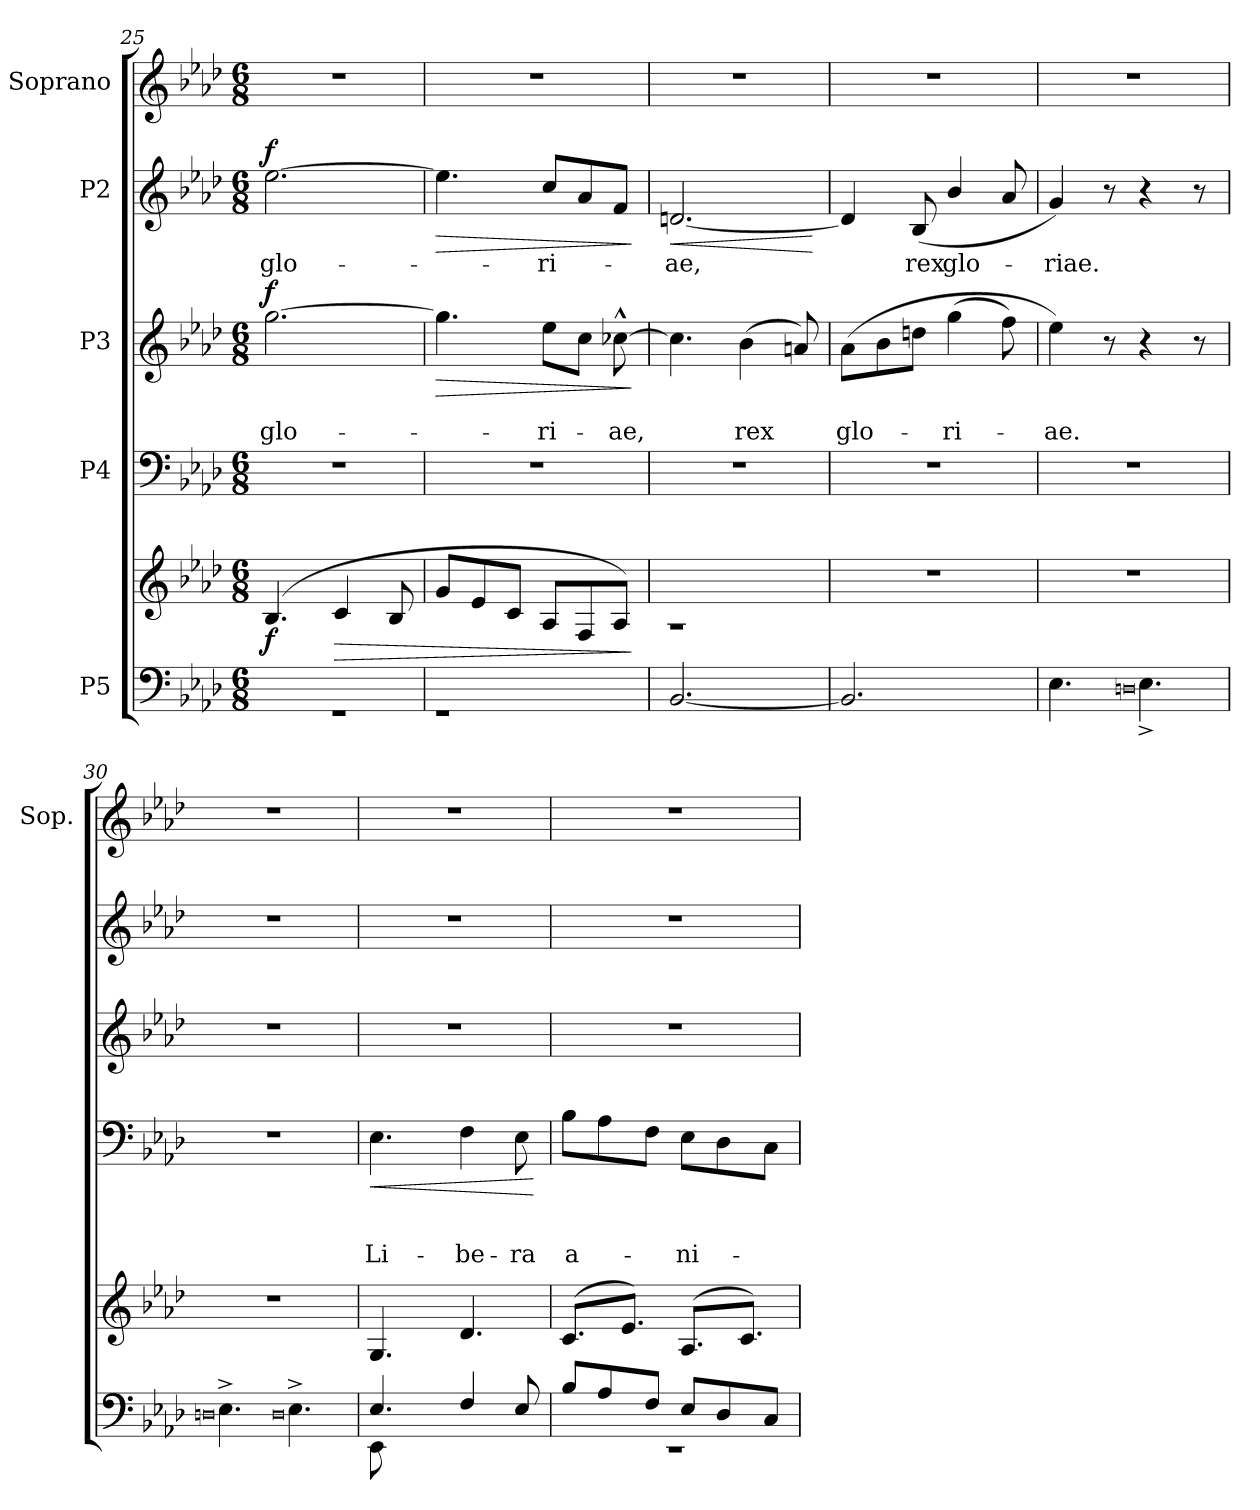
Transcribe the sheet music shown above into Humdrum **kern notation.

**kern	**kern	**dynam	**kern	**text	**text	**text	**dynam	**kern	**text	**text	**dynam	**kern	**text	**dynam	**kern
*part5	*part5	*part5	*part4	*part4	*part4	*part4	*part4	*part3	*part3	*part3	*part3	*part2	*part2	*part2	*part1
*staff6	*staff5	*staff5/6	*staff4	*staff4	*staff4	*staff4	*staff4	*staff3	*staff3	*staff3	*staff3	*staff2	*staff2	*staff2	*staff1
*I"P5	*	*	*I"P4	*	*	*	*	*I"P3	*	*	*	*I"P2	*	*	*I"Soprano
*	*	*	*	*	*	*	*	*	*	*	*	*	*	*	*I'Sop.
*clefF4	*clefG2	*	*clefF4	*	*	*	*	*clefG2	*	*	*	*clefG2	*	*	*clefG2
*	*	*	*	*	*	*	*	*ITrd7c12	*	*	*	*	*	*	*
*k[b-e-a-d-]	*k[b-e-a-d-]	*	*k[b-e-a-d-]	*	*	*	*	*k[b-e-a-d-]	*	*	*	*k[b-e-a-d-]	*	*	*k[b-e-a-d-]
*A-:	*A-:	*	*A-:	*	*	*	*	*A-:	*	*	*	*A-:	*	*	*A-:
*M6/8	*M6/8	*	*M6/8	*	*	*	*	*M6/8	*	*	*	*M6/8	*	*	*M6/8
=25	=25	=25	=25	=25	=25	=25	=25	=25	=25	=25	=25	=25	=25	=25	=25
*^	*	*	*	*	*	*	*	*	*	*	*	*	*	*	*
!	!LO:N:vis=1	!	!LO:DY:b	!LO:N:vis=1	!	!	!	!	!	!	!LO:LY:b	!LO:DY:a	!	!LO:LY:b	!LO:DY:a	!
*	*	*^	*	*	*	*	*	*	*	*	*	*	*	*	*	*
*	*	*	*^	*	*	*	*	*	*	*	*	*	*	*	*	*	*
2.ryy	2.r	2.ryy	2.ryy	(<4.B-/	f	2.r	.	.	.	.	[>2.g\	.	glo-	f	[>2.ee-\	glo-	f	2.r
!	!	!	!	!	!LO:HP:b	!	!	!	!	!	!	!	!	!	!	!	!	!
.	.	.	.	4c/	>	.	.	.	.	.	.	.	.	.	.	.	.	.
.	.	.	.	8B-/	.	.	.	.	.	.	.	.	.	.	.	.	.	.
=26	=26	=26	=26	=26	=26	=26	=26	=26	=26	=26	=26	=26	=26	=26	=26	=26	=26	=26
!	!LO:N:vis=1	!	!	!	!	!LO:N:vis=1	!	!	!	!	!	!	!	!LO:HP:b	!	!	!LO:HP:b	!
2.ryy	2.r	2.ryy	2.ryy	8g/L	.	2.r	.	.	.	.	4.g\]	.	.	>	4.ee-\]	.	>	2.r
.	.	.	.	8e-/	.	.	.	.	.	.	.	.	.	.	.	.	.	.
.	.	.	.	8c/J	.	.	.	.	.	.	.	.	.	.	.	.	.	.
!	!	!	!	!	!	!	!	!	!	!	!	!	!LO:LY:b	!	!	!LO:LY:b	!	!
.	.	.	.	8A-/L	.	.	.	.	.	.	8e-\L	.	-ri-	.	8cc/L	-ri-	.	.
.	.	.	.	8F/	.	.	.	.	.	.	8c\J	.	.	.	8a-/	.	.	.
!	!	!	!	!	!	!	!	!	!	!	!	!	!LO:LY:b	!	!	!	!	!
.	.	.	.	8A-/J)	.	.	.	.	.	.	[>8c-X^^>\	.	-ae,	.	8f/J	.	.	.
*v	*v	*	*	*	*	*	*	*	*	*	*	*	*	*	*	*	*	*
*	*v	*v	*v	*	*	*	*	*	*	*	*	*	*	*	*	*	*
.	.	]	.	.	.	.	.	.	.	.	]	.	.	]	.
=27	=27	=27	=27	=27	=27	=27	=27	=27	=27	=27	=27	=27	=27	=27	=27
*^	*^	*	*	*	*	*	*	*	*	*	*	*	*	*	*
*	*	*	*^	*	*	*	*	*	*	*	*	*	*	*	*	*	*
!	!	!	!	!LO:N:vis=1	!LO:DY:a	!LO:N:vis=1	!	!	!	!	!	!	!	!	!	!LO:LY:b	!LO:HP:b	!
2.ryy	[<2.BB-/	2.ryy	2.ryy	2.r	ppp	2.r	.	.	.	.	4.c-\]	.	.	.	[<2.dn/	-ae,	<	2.r
!	!	!	!	!	!	!	!	!	!	!	!	!	!LO:LY:b	!	!	!	!	!
.	.	.	.	.	.	.	.	.	.	.	(>4B-\	.	rex	.	.	.	.	.
.	.	.	.	.	.	.	.	.	.	.	8An/)	.	.	.	.	.	.	.
*v	*v	*	*	*	*	*	*	*	*	*	*	*	*	*	*	*	*	*
*	*v	*v	*v	*	*	*	*	*	*	*	*	*	*	*	*	*	*
.	.	.	.	.	.	.	.	.	.	.	.	.	.	[	.
=28	=28	=28	=28	=28	=28	=28	=28	=28	=28	=28	=28	=28	=28	=28	=28
*^	*^	*	*	*	*	*	*	*	*	*	*	*	*	*	*
*	*	*	*^	*	*	*	*	*	*	*	*	*	*	*	*	*	*
!	!	!	!	!LO:N:vis=1	!	!LO:N:vis=1	!	!	!	!	!	!	!LO:LY:b	!	!	!	!	!
2.ryy	2.BB-/]	2.ryy	2.ryy	2.r	.	2.r	.	.	.	.	(>8A-\L	.	glo-	.	4d/]	.	.	2.r
.	.	.	.	.	.	.	.	.	.	.	8B-\	.	.	.	.	.	.	.
!	!	!	!	!	!	!	!	!	!	!	!	!	!	!	!	!LO:LY:b	!	!
.	.	.	.	.	.	.	.	.	.	.	8dn\J	.	.	.	(>8B-/	rex	.	.
!	!	!	!	!	!	!	!	!	!	!	!	!	!LO:LY:b	!	!	!LO:LY:b	!	!
.	.	.	.	.	.	.	.	.	.	.	(>4g\	.	-ri-	.	4b-/	glo-	.	.
.	.	.	.	.	.	.	.	.	.	.	8f\)	.	.	.	8a-/	.	.	.
=29	=29	=29	=29	=29	=29	=29	=29	=29	=29	=29	=29	=29	=29	=29	=29	=29	=29	=29
!	!	!	!	!LO:N:vis=1	!	!LO:N:vis=1	!	!	!	!	!	!	!LO:LY:b	!	!	!LO:LY:b	!	!
2.ryy	4.E-\	2.ryy	2.ryy	2.r	.	2.r	.	.	.	.	4e-\)	.	-ae.	.	4g/)	-riae.	.	2.r
.	.	.	.	.	.	.	.	.	.	.	8r	.	.	.	8r	.	.	.
.	0qDn	.	.	.	.	.	.	.	.	.	.	.	.	.	.	.	.	.
.	4.E-^>\	.	.	.	.	.	.	.	.	.	4r	.	.	.	4r	.	.	.
.	.	.	.	.	.	.	.	.	.	.	8r	.	.	.	8r	.	.	.
!!LO:PB:g=z
=30	=30	=30	=30	=30	=30	=30	=30	=30	=30	=30	=30	=30	=30	=30	=30	=30	=30	=30
0qDn	.	.	.	.	.	.	.	.	.	.	.	.	.	.	.	.	.	.
!	!	!	!	!LO:N:vis=1	!	!LO:N:vis=1	!	!	!	!	!LO:N:vis=1	!	!	!	!LO:N:vis=1	!	!	!
4.E-^>\	2.ryy	2.ryy	2.ryy	2.r	.	2.r	.	.	.	.	2.r	.	.	.	2.r	.	.	2.r
0qD	.	.	.	.	.	.	.	.	.	.	.	.	.	.	.	.	.	.
4.E-^>\	.	.	.	.	.	.	.	.	.	.	.	.	.	.	.	.	.	.
=31	=31	=31	=31	=31	=31	=31	=31	=31	=31	=31	=31	=31	=31	=31	=31	=31	=31	=31
!	!	!	!	!	!	!	!	!	!LO:LY:b	!LO:HP:b	!LO:N:vis=1	!	!	!	!LO:N:vis=1	!	!	!
4.E-/	8EE-\	2.ryy	2.ryy	4.G/	.	4.E-\	.	.	Li-	<	2.r	.	.	.	2.r	.	.	2.r
.	2ryy	.	.	.	.	.	.	.	.	.	.	.	.	.	.	.	.	.
!	!	!	!	!	!	!	!	!	!LO:LY:b	!	!	!	!	!	!	!	!	!
4F/	.	.	.	4.d-/	.	4F\	.	.	-be-	.	.	.	.	.	.	.	.	.
!	!	!	!	!	!	!	!	!	!LO:LY:b	!	!	!	!	!	!	!	!	!
8E-/	8ryy	.	.	.	.	8E-\	.	.	-ra	.	.	.	.	.	.	.	.	.
*v	*v	*	*	*	*	*	*	*	*	*	*	*	*	*	*	*	*	*
*	*v	*v	*v	*	*	*	*	*	*	*	*	*	*	*	*	*	*
.	.	.	.	.	.	.	[	.	.	.	.	.	.	.	.
=32	=32	=32	=32	=32	=32	=32	=32	=32	=32	=32	=32	=32	=32	=32	=32
*^	*	*	*	*	*	*	*	*	*	*	*	*	*	*	*
!	!LO:N:vis=1	!	!	!	!	!	!LO:LY:b	!	!LO:N:vis=1	!	!	!	!LO:N:vis=1	!	!	!
*	*	*^	*	*	*	*	*	*	*	*	*	*	*	*	*	*
*	*	*	*^	*	*	*	*	*	*	*	*	*	*	*	*	*	*
8B-/L	2.rEE	2.ryy	2.ryy	(<8.c/L	.	8B-\L	.	.	a-	.	2.r	.	.	.	2.r	.	.	2.r
8A-/	.	.	.	.	.	8A-\	.	.	.	.	.	.	.	.	.	.	.	.
.	.	.	.	8.e-/J)	.	.	.	.	.	.	.	.	.	.	.	.	.	.
8F/J	.	.	.	.	.	8F\J	.	.	.	.	.	.	.	.	.	.	.	.
!	!	!	!	!	!	!	!	!	!LO:LY:b	!	!	!	!	!	!	!	!	!
8E-/L	.	.	.	(<8.A-/L	.	8E-\L	.	.	-ni-	.	.	.	.	.	.	.	.	.
8D-/	.	.	.	.	.	8D-\	.	.	.	.	.	.	.	.	.	.	.	.
.	.	.	.	8.c/J)	.	.	.	.	.	.	.	.	.	.	.	.	.	.
8C/J	.	.	.	.	.	8C\J	.	.	.	.	.	.	.	.	.	.	.	.
*v	*v	*	*	*	*	*	*	*	*	*	*	*	*	*	*	*	*	*
*	*v	*v	*v	*	*	*	*	*	*	*	*	*	*	*	*	*	*
=	=	=	=	=	=	=	=	=	=	=	=	=	=	=	=
*-	*-	*-	*-	*-	*-	*-	*-	*-	*-	*-	*-	*-	*-	*-	*-
